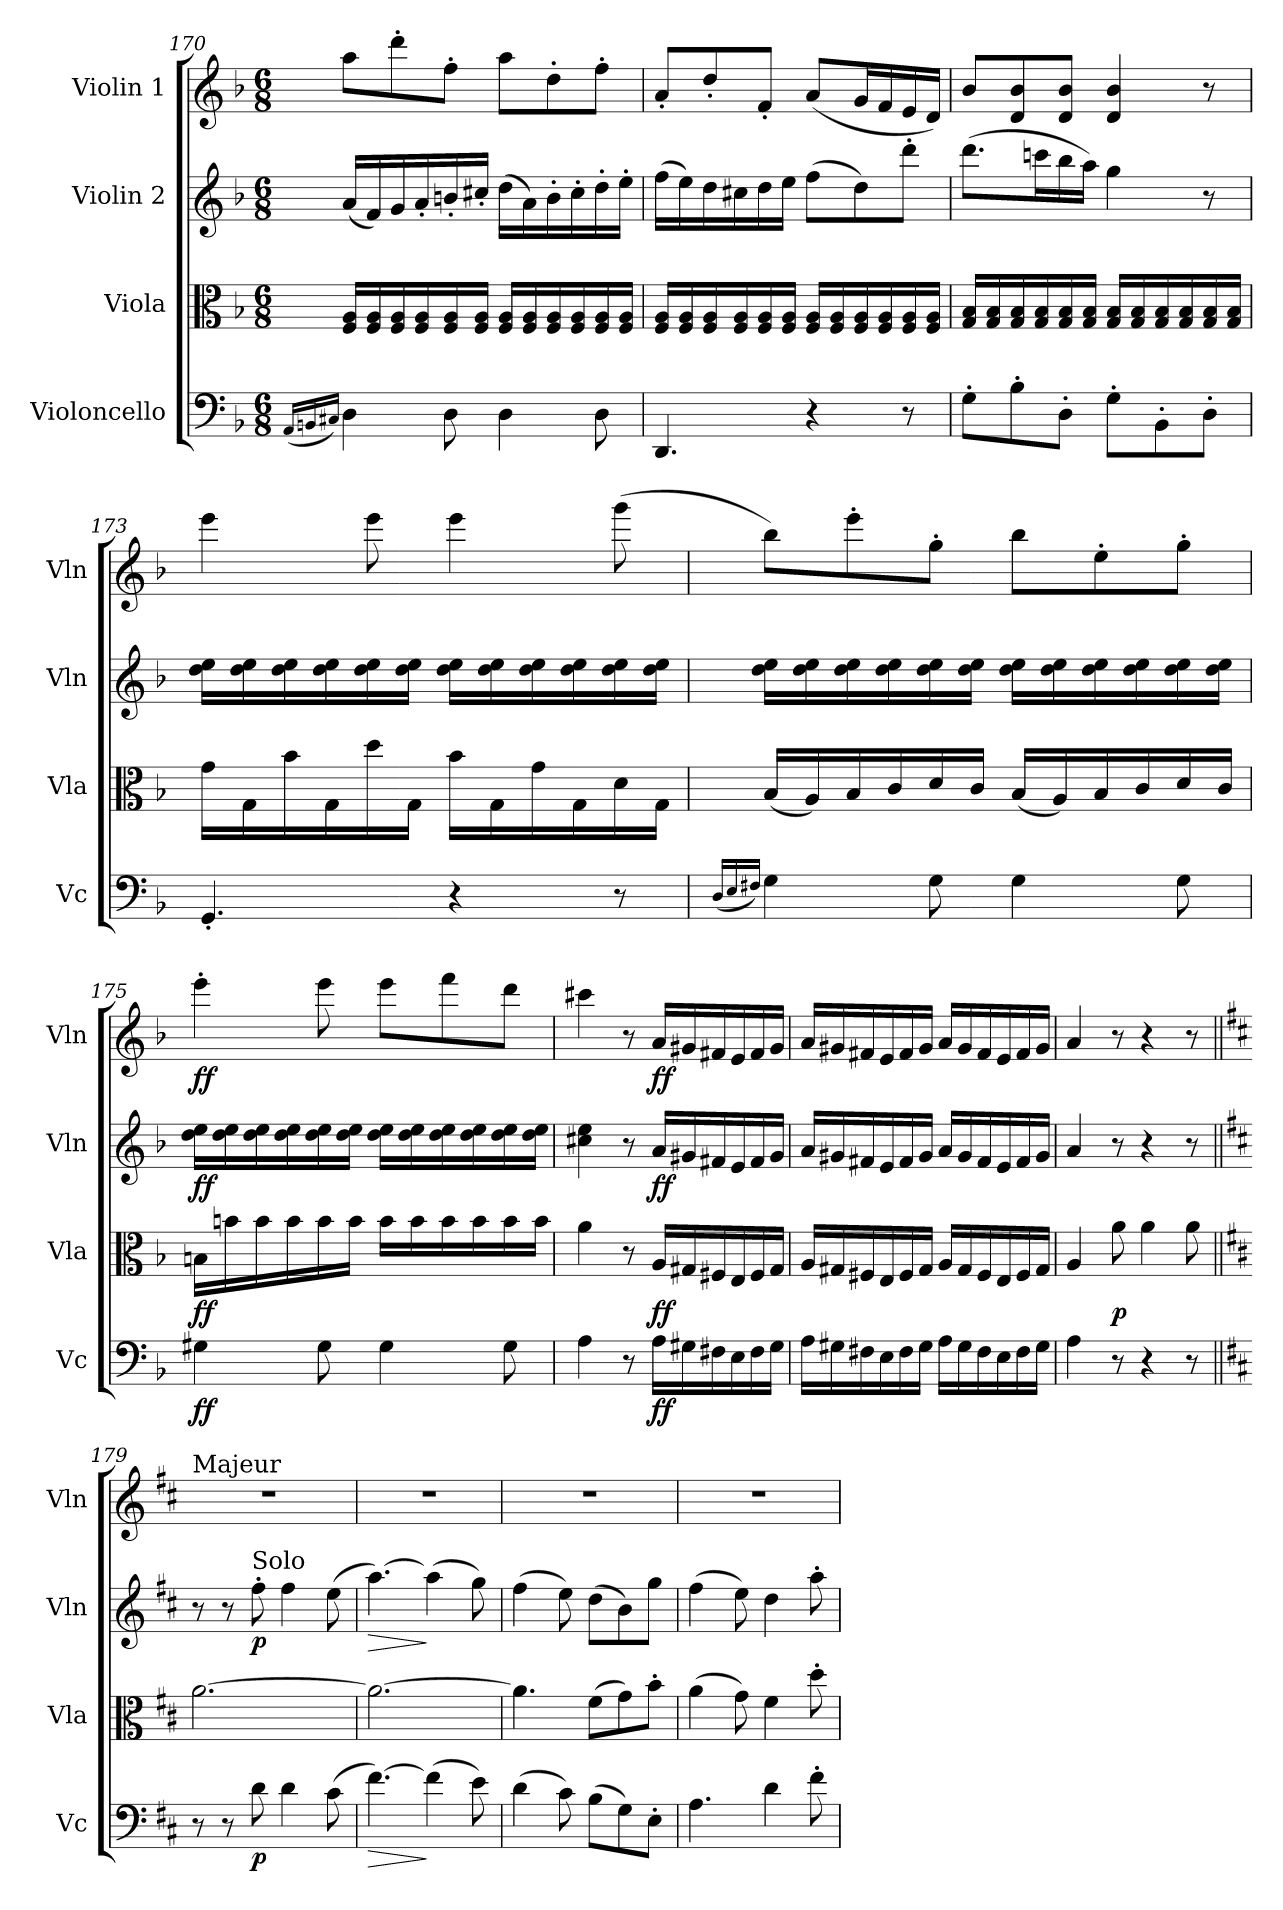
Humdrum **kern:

**kern	**dynam	**kern	**dynam	**kern	**dynam	**kern	**dynam
*part4	*part4	*part3	*part3	*part2	*part2	*part1	*part1
*staff4	*staff4	*staff3	*staff3	*staff2	*staff2	*staff1	*staff1
*I"Violoncello	*	*I"Viola	*	*I"Violin 2	*	*I"Violin 1	*
*I'Vc	*	*I'Vla	*	*I'Vln	*	*I'Vln	*
!!LO:LB:g=z
*clefF4	*	*clefC3	*	*clefG2	*	*clefG2	*
*k[b-]	*	*k[b-]	*	*k[b-]	*	*k[b-]	*
*M6/8	*	*M6/8	*	*M6/8	*	*M6/8	*
=170	=170	=170	=170	=170	=170	=170	=170
(16qAA/LL	.	.	.	.	.	.	.
16qBBn/	.	.	.	.	.	.	.
16qC#X/JJ)	.	.	.	.	.	.	.
4D\	.	16F/ 16A/LL	.	(<16a/LL	.	8aa\L	.
.	.	16F/ 16A/	.	16f/)	.	.	.
.	.	16F/ 16A/	.	16g/	.	8ddd'\	.
.	.	16F/ 16A/	.	16a'/	.	.	.
8D\	.	16F/ 16A/	.	16bn'/	.	8ff'\J	.
.	.	16F/ 16A/JJ	.	16cc#X'/JJ	.	.	.
4D\	.	16F/ 16A/LL	.	(>16dd\LL	.	8aa\L	.
.	.	16F/ 16A/	.	16a\)	.	.	.
.	.	16F/ 16A/	.	16b'\	.	8dd'\	.
.	.	16F/ 16A/	.	16cc#'\	.	.	.
8D\	.	16F/ 16A/	.	16dd'\	.	8ff'\J	.
.	.	16F/ 16A/JJ	.	16ee'\JJ	.	.	.
=171	=171	=171	=171	=171	=171	=171	=171
4.DD/	.	16F/ 16A/LL	.	(>16ff\LL	.	8a'/L	.
.	.	16F/ 16A/	.	16ee\)	.	.	.
.	.	16F/ 16A/	.	16dd\	.	8dd'/	.
.	.	16F/ 16A/	.	16cc#X\	.	.	.
.	.	16F/ 16A/	.	16dd\	.	8f'/J	.
.	.	16F/ 16A/JJ	.	16ee\JJ	.	.	.
4r	.	16F/ 16A/LL	.	(>8ff\L	.	(8a/L	.
.	.	16F/ 16A/	.	.	.	.	.
.	.	16F/ 16A/	.	8dd\)	.	16g/L	.
.	.	16F/ 16A/	.	.	.	16f/	.
8r	.	16F/ 16A/	.	8ddd'\J	.	16e/	.
.	.	16F/ 16A/JJ	.	.	.	16d/JJ)	.
=172	=172	=172	=172	=172	=172	=172	=172
8G'\L	.	16G/ 16B-/LL	.	(>8.ddd\L	.	8b-/L	.
.	.	16G/ 16B-/	.	.	.	.	.
8B-'\	.	16G/ 16B-/	.	.	.	8d/ 8b-/	.
.	.	16G/ 16B-/	.	16cccn\L	.	.	.
8D'\J	.	16G/ 16B-/	.	16bb-\	.	8d/ 8b-/J	.
.	.	16G/ 16B-/JJ	.	16aa\JJ)	.	.	.
8G'\L	.	16G/ 16B-/LL	.	4gg\	.	4d/ 4b-/	.
.	.	16G/ 16B-/	.	.	.	.	.
8BB-'\	.	16G/ 16B-/	.	.	.	.	.
.	.	16G/ 16B-/	.	.	.	.	.
8D'\J	.	16G/ 16B-/	.	8r	.	8r	.
.	.	16G/ 16B-/JJ	.	.	.	.	.
!!LO:PB:g=z
=173	=173	=173	=173	=173	=173	=173	=173
4.GG'/	.	16g\LL	.	16dd\ 16ee\LL	.	4eee\	.
.	.	16G\	.	16dd\ 16ee\	.	.	.
.	.	16b-\	.	16dd\ 16ee\	.	.	.
.	.	16G\	.	16dd\ 16ee\	.	.	.
.	.	16dd\	.	16dd\ 16ee\	.	8eee\	.
.	.	16G\JJ	.	16dd\ 16ee\JJ	.	.	.
4r	.	16b-\LL	.	16dd\ 16ee\LL	.	4eee\	.
.	.	16G\	.	16dd\ 16ee\	.	.	.
.	.	16g\	.	16dd\ 16ee\	.	.	.
.	.	16G\	.	16dd\ 16ee\	.	.	.
8r	.	16d\	.	16dd\ 16ee\	.	(8ggg\	.
.	.	16G\JJ	.	16dd\ 16ee\JJ	.	.	.
!!LO:LB:g=z
=174	=174	=174	=174	=174	=174	=174	=174
(16qD/LL	.	.	.	.	.	.	.
16qE/	.	.	.	.	.	.	.
16qF#X/JJ)	.	.	.	.	.	.	.
4G\	.	(16B-/LL	.	16dd\ 16ee\LL	.	8bb-\L)	.
.	.	16A/)	.	16dd\ 16ee\	.	.	.
.	.	16B-/	.	16dd\ 16ee\	.	8eee'\	.
.	.	16c/	.	16dd\ 16ee\	.	.	.
8G\	.	16d/	.	16dd\ 16ee\	.	8gg'\J	.
.	.	16c/JJ	.	16dd\ 16ee\JJ	.	.	.
4G\	.	(16B-/LL	.	16dd\ 16ee\LL	.	8bb-\L	.
.	.	16A/)	.	16dd\ 16ee\	.	.	.
.	.	16B-/	.	16dd\ 16ee\	.	8ee'\	.
.	.	16c/	.	16dd\ 16ee\	.	.	.
8G\	.	16d/	.	16dd\ 16ee\	.	8gg'\J	.
.	.	16c/JJ	.	16dd\ 16ee\JJ	.	.	.
=175	=175	=175	=175	=175	=175	=175	=175
!	!LO:DY:b	!	!LO:DY:b	!	!LO:DY:b	!	!LO:DY:b
4G#X\	ff	16Bn\LL	ff	16dd\ 16ee\LL	ff	4eee'\	ff
.	.	16bn\	.	16dd\ 16ee\	.	.	.
.	.	16b\	.	16dd\ 16ee\	.	.	.
.	.	16b\	.	16dd\ 16ee\	.	.	.
8G#\	.	16b\	.	16dd\ 16ee\	.	8eee\	.
.	.	16b\JJ	.	16dd\ 16ee\JJ	.	.	.
4G#\	.	16b\LL	.	16dd\ 16ee\LL	.	8eee\L	.
.	.	16b\	.	16dd\ 16ee\	.	.	.
.	.	16b\	.	16dd\ 16ee\	.	8fff\	.
.	.	16b\	.	16dd\ 16ee\	.	.	.
8G#\	.	16b\	.	16dd\ 16ee\	.	8ddd\J	.
.	.	16b\JJ	.	16dd\ 16ee\JJ	.	.	.
=176	=176	=176	=176	=176	=176	=176	=176
4A\	.	4a\	.	4cc#X\ 4ee\	.	4ccc#X\	.
8r	.	8r	.	8r	.	8r	.
!	!LO:DY:b	!	!LO:DY:b	!	!LO:DY:b	!	!LO:DY:b
16A\LL	ff	16A/LL	ff	16a/LL	ff	16a/LL	ff
16G#X\	.	16G#X/	.	16g#X/	.	16g#X/	.
16F#X\	.	16F#X/	.	16f#X/	.	16f#X/	.
16E\	.	16E/	.	16e/	.	16e/	.
16F#\	.	16F#/	.	16f#/	.	16f#/	.
16G#\JJ	.	16G#/JJ	.	16g#/JJ	.	16g#/JJ	.
!!LO:LB:g=z
=177	=177	=177	=177	=177	=177	=177	=177
16A\LL	.	16A/LL	.	16a/LL	.	16a/LL	.
16G#X\	.	16G#X/	.	16g#X/	.	16g#X/	.
16F#X\	.	16F#X/	.	16f#X/	.	16f#X/	.
16E\	.	16E/	.	16e/	.	16e/	.
16F#\	.	16F#/	.	16f#/	.	16f#/	.
16G#\JJ	.	16G#/JJ	.	16g#/JJ	.	16g#/JJ	.
16A\LL	.	16A/LL	.	16a/LL	.	16a/LL	.
16G#\	.	16G#/	.	16g#/	.	16g#/	.
16F#\	.	16F#/	.	16f#/	.	16f#/	.
16E\	.	16E/	.	16e/	.	16e/	.
16F#\	.	16F#/	.	16f#/	.	16f#/	.
16G#\JJ	.	16G#/JJ	.	16g#/JJ	.	16g#/JJ	.
=178	=178	=178	=178	=178	=178	=178	=178
4A\	.	4A/	.	4a/	.	4a/	.
!	!	!	!LO:DY:b	!	!	!	!
8r	.	8a\	p	8r	.	8r	.
4r	.	4a\	.	4r	.	4r	.
8r	.	8a\	.	8r	.	8r	.
!!LO:LB:g=z
=179||	=179||	=179||	=179||	=179||	=179||	=179||	=179||
*k[f#c#]	*	*k[f#c#]	*	*k[f#c#]	*	*k[f#c#]	*
!	!	!	!	!	!	!LO:TX:a:t=Majeur	!
8r	.	[>2.a\	.	8r	.	2.r	.
8r	.	.	.	8r	.	.	.
!	!	!	!	!LO:TX:a:t=Solo	!	!	!
!	!LO:DY:b	!	!	!	!LO:DY:b	!	!
8d\	p	.	.	8ff#'\	p	.	.
4d\	.	.	.	4ff#\	.	.	.
(8c#\	.	.	.	(8ee\	.	.	.
=180	=180	=180	=180	=180	=180	=180	=180
!	!LO:HP:b	!	!	!	!LO:HP:b	!	!
[>4.f#\)	>	2.a\_	.	[>4.aa\)	>	2.r	.
(>4f#\]	]	.	.	(4aa\]	]	.	.
8e\)	.	.	.	8gg\)	.	.	.
=181	=181	=181	=181	=181	=181	=181	=181
(>4d\	.	4.a\]	.	(>4ff#\	.	2.r	.
8c#\)	.	.	.	8ee\)	.	.	.
(>8B\L	.	(8f#\L	.	(>8dd\L	.	.	.
8G\)	.	8g\)	.	8b\)	.	.	.
8E'\J	.	8b'\J	.	8gg\J	.	.	.
=182	=182	=182	=182	=182	=182	=182	=182
4.A\	.	(4a\	.	(>4ff#\	.	2.r	.
.	.	8g\)	.	8ee\)	.	.	.
4d\	.	4f#\	.	4dd\	.	.	.
8f#'\	.	8dd'\	.	8aa'\	.	.	.
=	=	=	=	=	=	=	=
*-	*-	*-	*-	*-	*-	*-	*-
